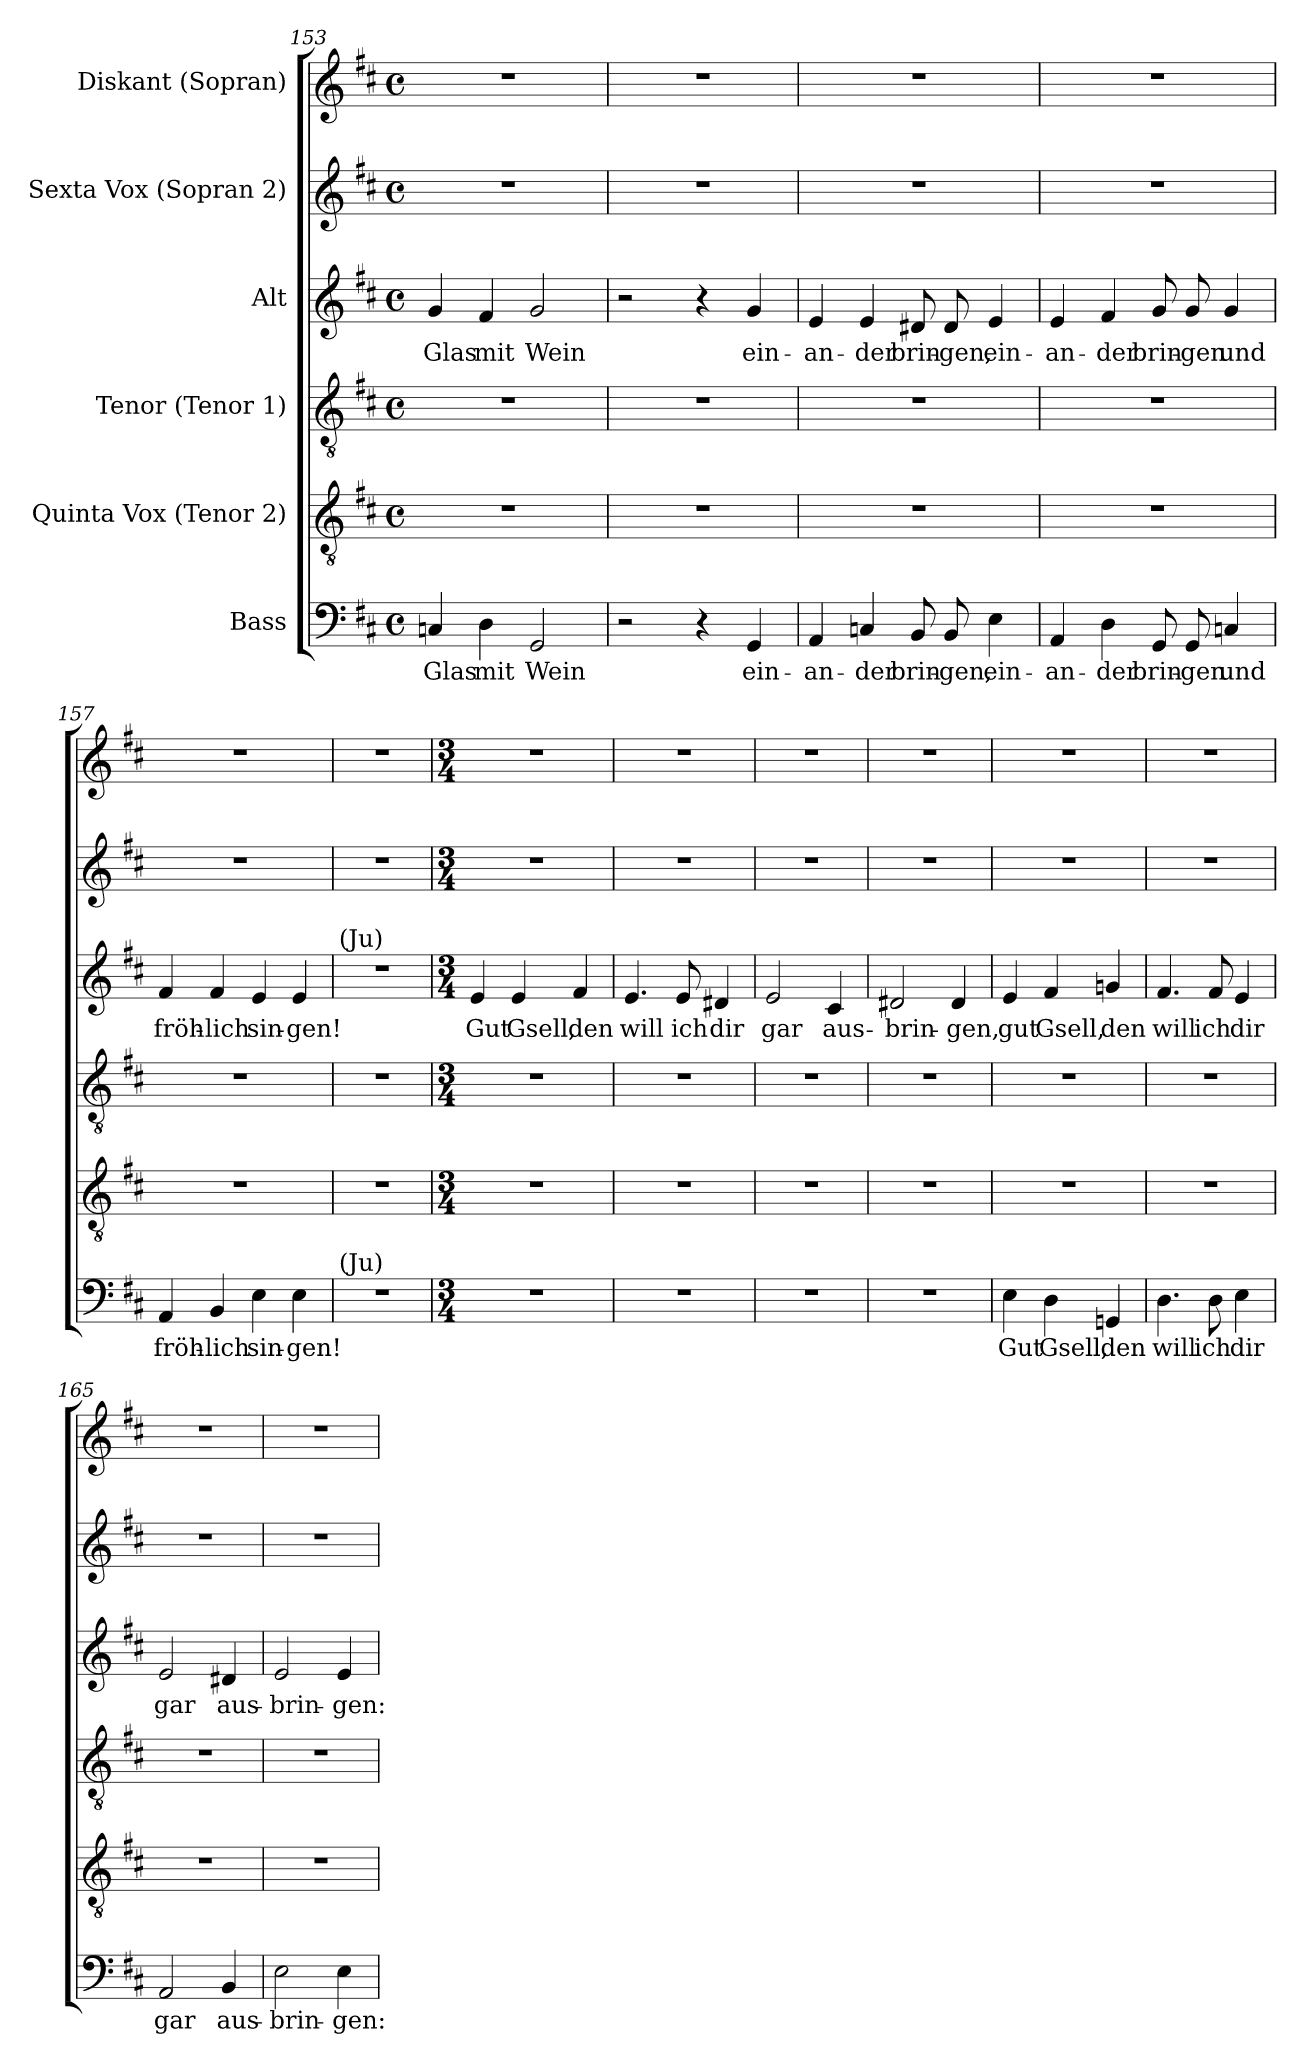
**kern	**text	**kern	**kern	**kern	**text	**kern	**kern
*part6	*part6	*part5	*part4	*part3	*part3	*part2	*part1
*staff6	*staff6	*staff5	*staff4	*staff3	*staff3	*staff2	*staff1
*I"Bass	*	*I"Quinta Vox (Tenor 2)	*I"Tenor (Tenor 1)	*I"Alt	*	*I"Sexta Vox (Sopran 2)	*I"Diskant (Sopran)
*clefF4	*	*clefGv2	*clefGv2	*clefG2	*	*clefG2	*clefG2
*k[f#c#]	*	*k[f#c#]	*k[f#c#]	*k[f#c#]	*	*k[f#c#]	*k[f#c#]
*M4/4	*	*M4/4	*M4/4	*M4/4	*	*M4/4	*M4/4
*met(c)	*	*met(c)	*met(c)	*met(c)	*	*met(c)	*met(c)
=153	=153	=153	=153	=153	=153	=153	=153
!	!LO:LY:b	!	!	!	!LO:LY:b	!	!
4Cn/	Glas	1r	1r	4g/	Glas	1r	1r
!	!LO:LY:b	!	!	!	!LO:LY:b	!	!
4D\	mit	.	.	4f#/	mit	.	.
!	!LO:LY:b	!	!	!	!LO:LY:b	!	!
2GG/	Wein	.	.	2g/	Wein	.	.
=154	=154	=154	=154	=154	=154	=154	=154
2r	.	1r	1r	2r	.	1r	1r
4r	.	.	.	4r	.	.	.
!	!LO:LY:b	!	!	!	!LO:LY:b	!	!
4GG/	ein-	.	.	4g/	ein-	.	.
=155	=155	=155	=155	=155	=155	=155	=155
!	!LO:LY:b	!	!	!	!LO:LY:b	!	!
4AA/	an-	1r	1r	4e/	an-	1r	1r
!	!LO:LY:b	!	!	!	!LO:LY:b	!	!
4Cn/	der	.	.	4e/	der	.	.
!	!LO:LY:b	!	!	!	!LO:LY:b	!	!
8BB/	brin-	.	.	8d#X/	brin-	.	.
!	!LO:LY:b	!	!	!	!LO:LY:b	!	!
8BB/	gen,	.	.	8d#/	gen,	.	.
!	!LO:LY:b	!	!	!	!LO:LY:b	!	!
4E\	ein-	.	.	4e/	ein-	.	.
!!LO:LB:g=z
=156	=156	=156	=156	=156	=156	=156	=156
!	!LO:LY:b	!	!	!	!LO:LY:b	!	!
4AA/	an-	1r	1r	4e/	an-	1r	1r
!	!LO:LY:b	!	!	!	!LO:LY:b	!	!
4D\	der	.	.	4f#/	der	.	.
!	!LO:LY:b	!	!	!	!LO:LY:b	!	!
8GG/	brin-	.	.	8g/	brin-	.	.
!	!LO:LY:b	!	!	!	!LO:LY:b	!	!
8GG/	gen	.	.	8g/	gen	.	.
!	!LO:LY:b	!	!	!	!LO:LY:b	!	!
4Cn/	und	.	.	4g/	und	.	.
=157	=157	=157	=157	=157	=157	=157	=157
!	!LO:LY:b	!	!	!	!LO:LY:b	!	!
4AA/	fröh-	1r	1r	4f#/	fröh-	1r	1r
!	!LO:LY:b	!	!	!	!LO:LY:b	!	!
4BB/	lich	.	.	4f#/	lich	.	.
!	!LO:LY:b	!	!	!	!LO:LY:b	!	!
4E\	sin-	.	.	4e/	sin-	.	.
!	!LO:LY:b	!	!	!	!LO:LY:b	!	!
4E\	gen!	.	.	4e/	gen!	.	.
=158	=158	=158	=158	=158	=158	=158	=158
!	!	!	!	!LO:TX:a:t=(Ju)	!	!	!
!LO:TX:a:t=(Ju)	!	!	!	!	!	!	!
1r	.	1r	1r	1r	.	1r	1r
=159	=159	=159	=159	=159	=159	=159	=159
*M3/4	*	*M3/4	*M3/4	*M3/4	*	*M3/4	*M3/4
!	!	!	!	!	!LO:LY:b	!	!
2.r	.	2.r	2.r	4e/	Gut	2.r	2.r
!	!	!	!	!	!LO:LY:b	!	!
.	.	.	.	4e/	Gsell,	.	.
!	!	!	!	!	!LO:LY:b	!	!
.	.	.	.	4f#/	den	.	.
=160	=160	=160	=160	=160	=160	=160	=160
!	!	!	!	!	!LO:LY:b	!	!
2.r	.	2.r	2.r	4.e/	will	2.r	2.r
!	!	!	!	!	!LO:LY:b	!	!
.	.	.	.	8e/	ich	.	.
!	!	!	!	!	!LO:LY:b	!	!
.	.	.	.	4d#X/	dir	.	.
!!LO:LB:g=z
=161	=161	=161	=161	=161	=161	=161	=161
!	!	!	!	!	!LO:LY:b	!	!
2.r	.	2.r	2.r	2e/	gar	2.r	2.r
!	!	!	!	!	!LO:LY:b	!	!
.	.	.	.	4c#/	aus-	.	.
=162	=162	=162	=162	=162	=162	=162	=162
!	!	!	!	!	!LO:LY:b	!	!
2.r	.	2.r	2.r	2d#X/	brin-	2.r	2.r
!	!	!	!	!	!LO:LY:b	!	!
.	.	.	.	4d#/	gen,	.	.
=163	=163	=163	=163	=163	=163	=163	=163
!	!LO:LY:b	!	!	!	!LO:LY:b	!	!
4E\	Gut	2.r	2.r	4e/	gut	2.r	2.r
!	!LO:LY:b	!	!	!	!LO:LY:b	!	!
4D\	Gsell,	.	.	4f#/	Gsell,	.	.
!	!LO:LY:b	!	!	!	!LO:LY:b	!	!
4GGn/	den	.	.	4gn/	den	.	.
=164	=164	=164	=164	=164	=164	=164	=164
!	!LO:LY:b	!	!	!	!LO:LY:b	!	!
4.D\	will	2.r	2.r	4.f#/	will	2.r	2.r
!	!LO:LY:b	!	!	!	!LO:LY:b	!	!
8D\	ich	.	.	8f#/	ich	.	.
!	!LO:LY:b	!	!	!	!LO:LY:b	!	!
4E\	dir	.	.	4e/	dir	.	.
=165	=165	=165	=165	=165	=165	=165	=165
!	!LO:LY:b	!	!	!	!LO:LY:b	!	!
2AA/	gar	2.r	2.r	2e/	gar	2.r	2.r
!	!LO:LY:b	!	!	!	!LO:LY:b	!	!
4BB/	aus-	.	.	4d#X/	aus-	.	.
=166	=166	=166	=166	=166	=166	=166	=166
!	!LO:LY:b	!	!	!	!LO:LY:b	!	!
2E\	brin-	2.r	2.r	2e/	brin-	2.r	2.r
!	!LO:LY:b	!	!	!	!LO:LY:b	!	!
4E\	gen:	.	.	4e/	gen:	.	.
=	=	=	=	=	=	=	=
*-	*-	*-	*-	*-	*-	*-	*-
